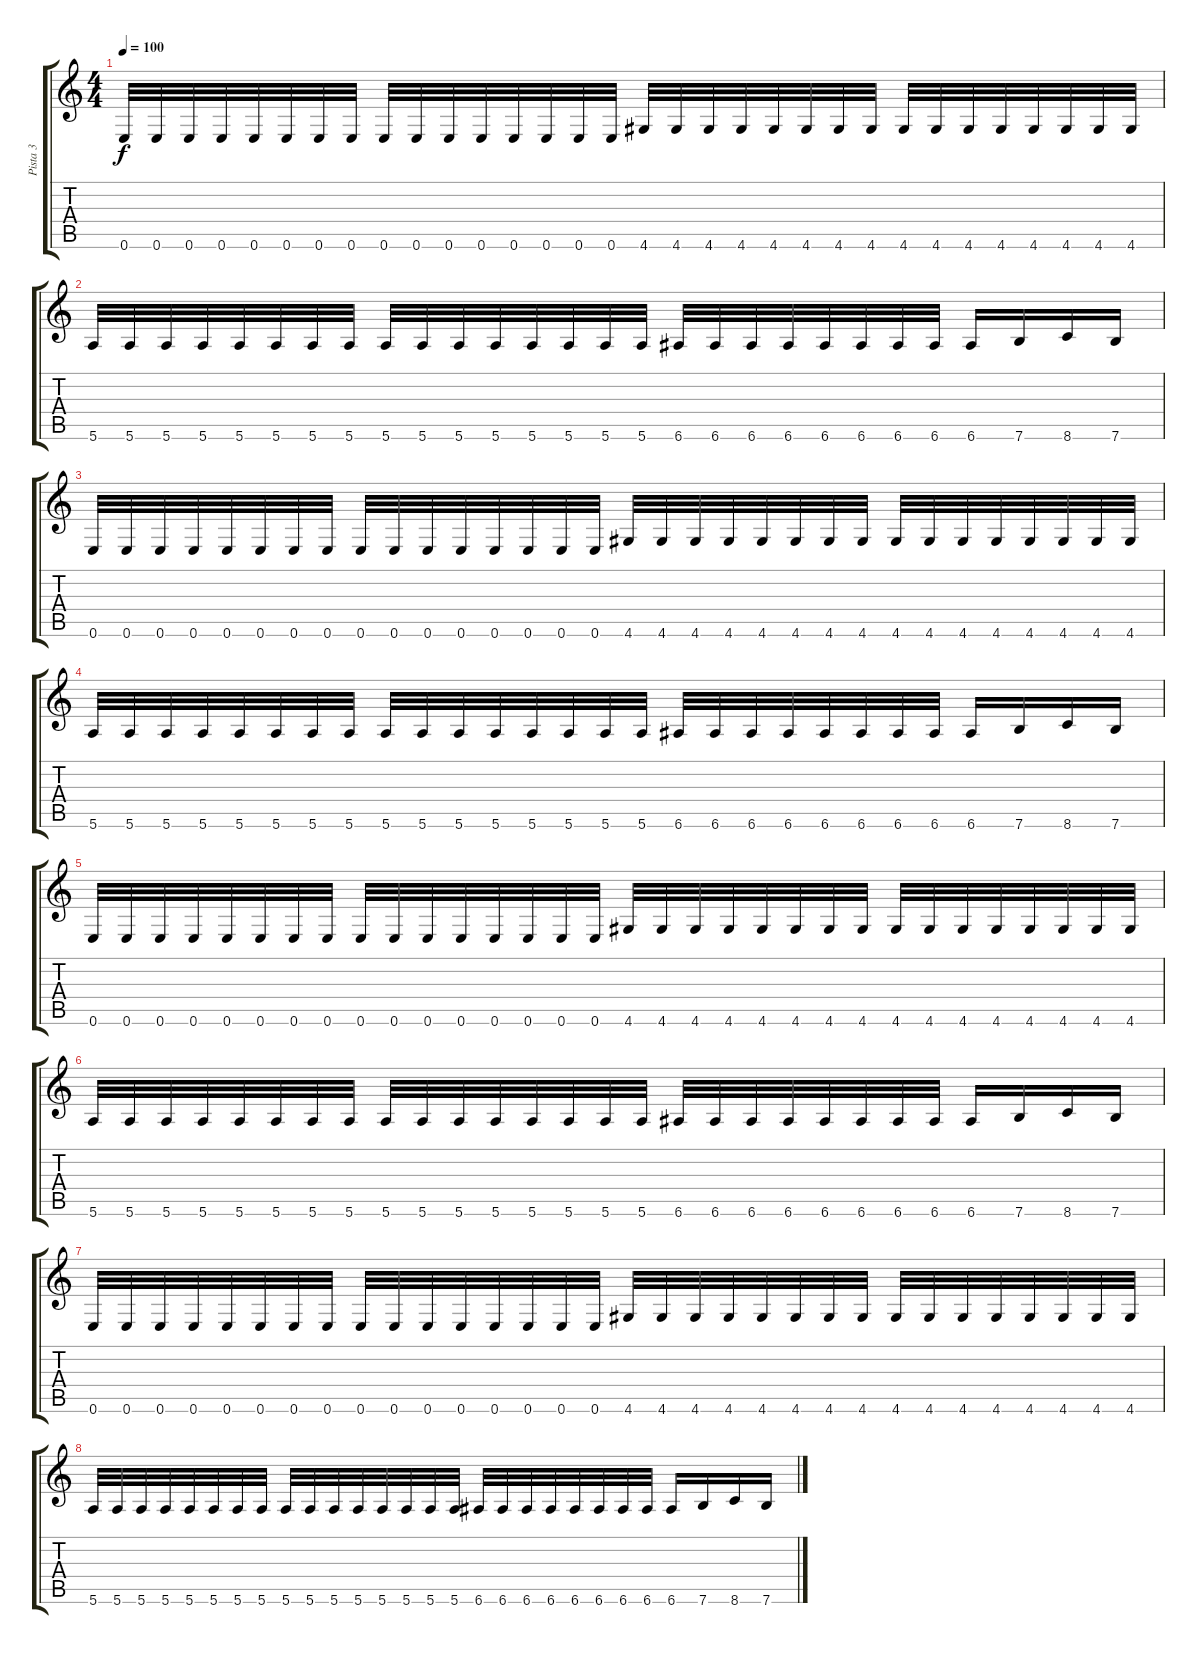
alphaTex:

\track ("Pista 3" "Pista 3") {instrument electricbassfinger}
\staff {score tabs}
\tuning (E4 B3 G3 D3 A2 E2) {hide}
\ts (4 4)
\tempo 100
\clef g2
\ks c
0.6.32{dy f} 0.6.32 0.6.32 0.6.32 0.6.32 0.6.32 0.6.32 0.6.32 0.6.32 0.6.32 0.6.32 0.6.32 0.6.32 0.6.32 0.6.32 0.6.32 4.6.32 4.6.32 4.6.32 4.6.32 4.6.32 4.6.32 4.6.32 4.6.32 4.6.32 4.6.32 4.6.32 4.6.32 4.6.32 4.6.32 4.6.32 4.6.32 |
5.6.32 5.6.32 5.6.32 5.6.32 5.6.32 5.6.32 5.6.32 5.6.32 5.6.32 5.6.32 5.6.32 5.6.32 5.6.32 5.6.32 5.6.32 5.6.32 6.6.32 6.6.32 6.6.32 6.6.32 6.6.32 6.6.32 6.6.32 6.6.32 6.6.16 7.6.16 8.6.16 7.6.16 |
0.6.32 0.6.32 0.6.32 0.6.32 0.6.32 0.6.32 0.6.32 0.6.32 0.6.32 0.6.32 0.6.32 0.6.32 0.6.32 0.6.32 0.6.32 0.6.32 4.6.32 4.6.32 4.6.32 4.6.32 4.6.32 4.6.32 4.6.32 4.6.32 4.6.32 4.6.32 4.6.32 4.6.32 4.6.32 4.6.32 4.6.32 4.6.32 |
5.6.32 5.6.32 5.6.32 5.6.32 5.6.32 5.6.32 5.6.32 5.6.32 5.6.32 5.6.32 5.6.32 5.6.32 5.6.32 5.6.32 5.6.32 5.6.32 6.6.32 6.6.32 6.6.32 6.6.32 6.6.32 6.6.32 6.6.32 6.6.32 6.6.16 7.6.16 8.6.16 7.6.16 |
0.6.32 0.6.32 0.6.32 0.6.32 0.6.32 0.6.32 0.6.32 0.6.32 0.6.32 0.6.32 0.6.32 0.6.32 0.6.32 0.6.32 0.6.32 0.6.32 4.6.32 4.6.32 4.6.32 4.6.32 4.6.32 4.6.32 4.6.32 4.6.32 4.6.32 4.6.32 4.6.32 4.6.32 4.6.32 4.6.32 4.6.32 4.6.32 |
5.6.32 5.6.32 5.6.32 5.6.32 5.6.32 5.6.32 5.6.32 5.6.32 5.6.32 5.6.32 5.6.32 5.6.32 5.6.32 5.6.32 5.6.32 5.6.32 6.6.32 6.6.32 6.6.32 6.6.32 6.6.32 6.6.32 6.6.32 6.6.32 6.6.16 7.6.16 8.6.16 7.6.16 |
0.6.32 0.6.32 0.6.32 0.6.32 0.6.32 0.6.32 0.6.32 0.6.32 0.6.32 0.6.32 0.6.32 0.6.32 0.6.32 0.6.32 0.6.32 0.6.32 4.6.32 4.6.32 4.6.32 4.6.32 4.6.32 4.6.32 4.6.32 4.6.32 4.6.32 4.6.32 4.6.32 4.6.32 4.6.32 4.6.32 4.6.32 4.6.32 |
5.6.32 5.6.32 5.6.32 5.6.32 5.6.32 5.6.32 5.6.32 5.6.32 5.6.32 5.6.32 5.6.32 5.6.32 5.6.32 5.6.32 5.6.32 5.6.32 6.6.32 6.6.32 6.6.32 6.6.32 6.6.32 6.6.32 6.6.32 6.6.32 6.6.16 7.6.16 8.6.16 7.6.16
